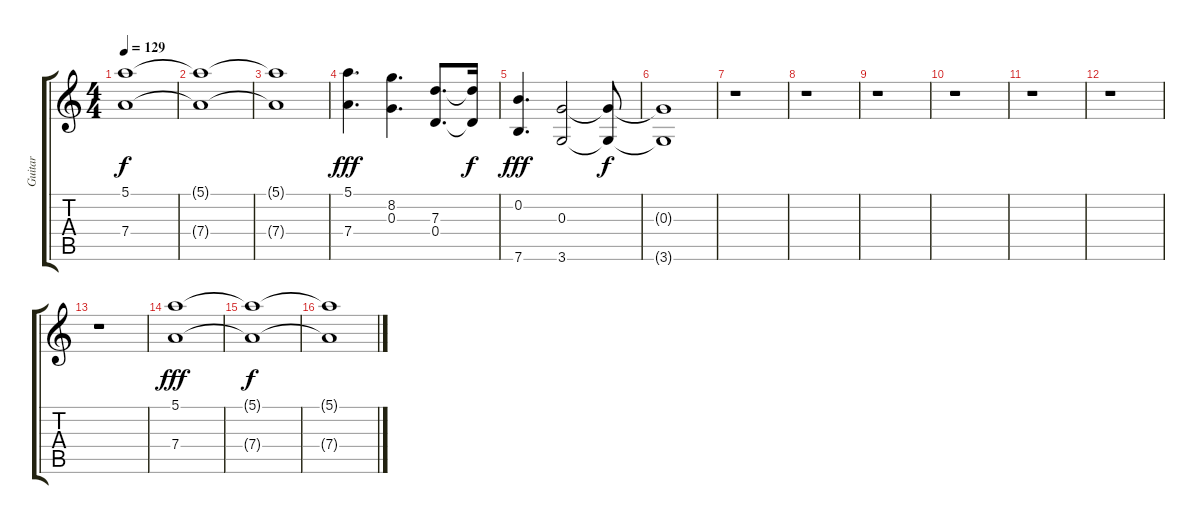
\track ("Guitar" "Guitar") {instrument distortionguitar}
\staff {score tabs}
\tuning (E4 B3 G3 D3 A2 E2) {hide}
\ts (4 4)
\tempo 129
\clef g2
\ks c
(5.1{t} 7.4{t}).1{dy f} |
(5.1{t} 7.4{t}).1 |
(5.1{t} 7.4{t}).1 |
(5.1 7.4).4{d dy fff} (8.2 0.3).4{d} (7.3 0.4).8{d} (7.3{t} 0.4{t}).16{dy f} |
(0.2 7.6).4{d dy fff} (0.3 3.6).2 (0.3{t} 3.6{t}).8{dy f volume 4} |
(0.3{t} 3.6{t}).1 |
r.1 |
r.1 |
r.1 |
r.1 |
r.1 |
r.1 |
r.1 |
(5.1 7.4).1{dy fff volume 7} |
(5.1{t} 7.4{t}).1{dy f} |
(5.1{t} 7.4{t}).1
